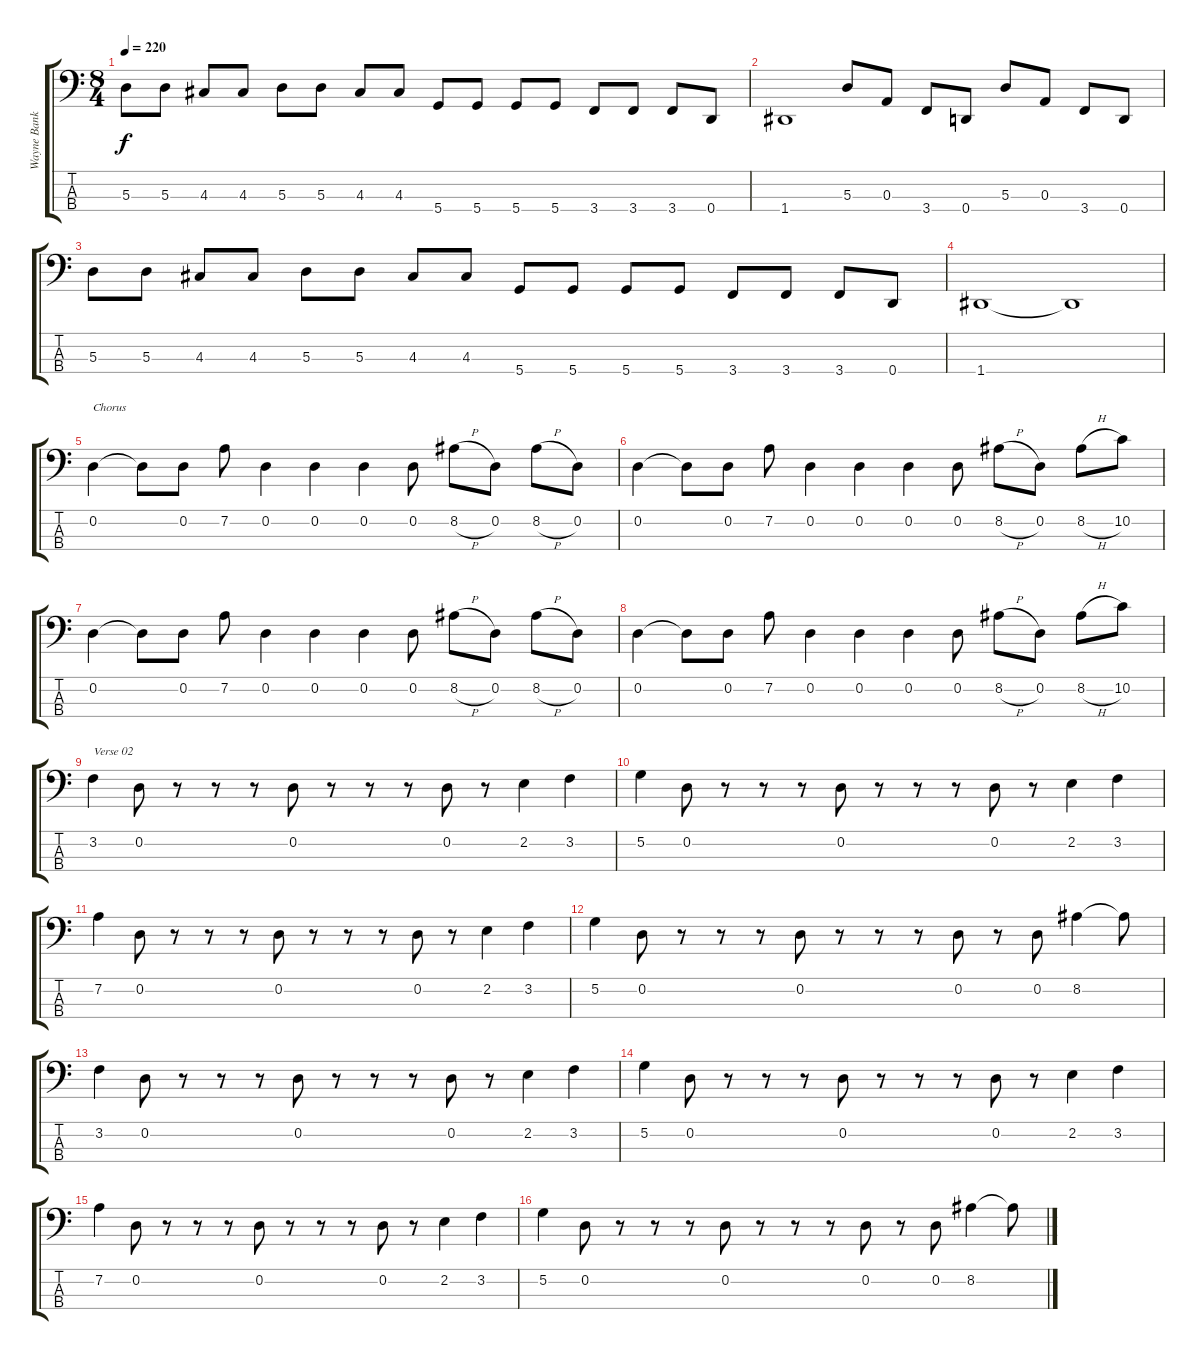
\track ("Wayne Banks" "Wayne Bank") {instrument electricbassfinger}
\staff {score tabs}
\tuning (G2 D2 A1 D1) {hide}
\ts (8 4)
\tempo 220
\clef f4
\ks c
5.3.8{dy f} 5.3.8 4.3.8 4.3.8 5.3.8 5.3.8 4.3.8 4.3.8 5.4.8 5.4.8 5.4.8 5.4.8 3.4.8 3.4.8 3.4.8 0.4.8 |
1.4.1 5.3.8 0.3.8 3.4.8 0.4.8 5.3.8 0.3.8 3.4.8 0.4.8 |
5.3.8 5.3.8 4.3.8 4.3.8 5.3.8 5.3.8 4.3.8 4.3.8 5.4.8 5.4.8 5.4.8 5.4.8 3.4.8 3.4.8 3.4.8 0.4.8 |
1.4.1 1.4{t}.1 |
0.2.4{txt "Chorus"} 0.2{t}.8 0.2.8 7.2.8 0.2.4 0.2.4 0.2.4 0.2.8 8.2{h}.8 0.2.8 8.2{h}.8 0.2.8 |
0.2.4 0.2{t}.8 0.2.8 7.2.8 0.2.4 0.2.4 0.2.4 0.2.8 8.2{h}.8 0.2.8 8.2{h}.8 10.2.8 |
0.2.4 0.2{t}.8 0.2.8 7.2.8 0.2.4 0.2.4 0.2.4 0.2.8 8.2{h}.8 0.2.8 8.2{h}.8 0.2.8 |
0.2.4 0.2{t}.8 0.2.8 7.2.8 0.2.4 0.2.4 0.2.4 0.2.8 8.2{h}.8 0.2.8 8.2{h}.8 10.2.8 |
3.2.4{txt "Verse 02"} 0.2.8 r.8 r.8 r.8 0.2.8 r.8 r.8 r.8 0.2.8 r.8 2.2.4 3.2.4 |
5.2.4 0.2.8 r.8 r.8 r.8 0.2.8 r.8 r.8 r.8 0.2.8 r.8 2.2.4 3.2.4 |
7.2.4 0.2.8 r.8 r.8 r.8 0.2.8 r.8 r.8 r.8 0.2.8 r.8 2.2.4 3.2.4 |
5.2.4 0.2.8 r.8 r.8 r.8 0.2.8 r.8 r.8 r.8 0.2.8 r.8 0.2.8 8.2.4 8.2{t}.8 |
3.2.4 0.2.8 r.8 r.8 r.8 0.2.8 r.8 r.8 r.8 0.2.8 r.8 2.2.4 3.2.4 |
5.2.4 0.2.8 r.8 r.8 r.8 0.2.8 r.8 r.8 r.8 0.2.8 r.8 2.2.4 3.2.4 |
7.2.4 0.2.8 r.8 r.8 r.8 0.2.8 r.8 r.8 r.8 0.2.8 r.8 2.2.4 3.2.4 |
5.2.4 0.2.8 r.8 r.8 r.8 0.2.8 r.8 r.8 r.8 0.2.8 r.8 0.2.8 8.2.4 8.2{t}.8
